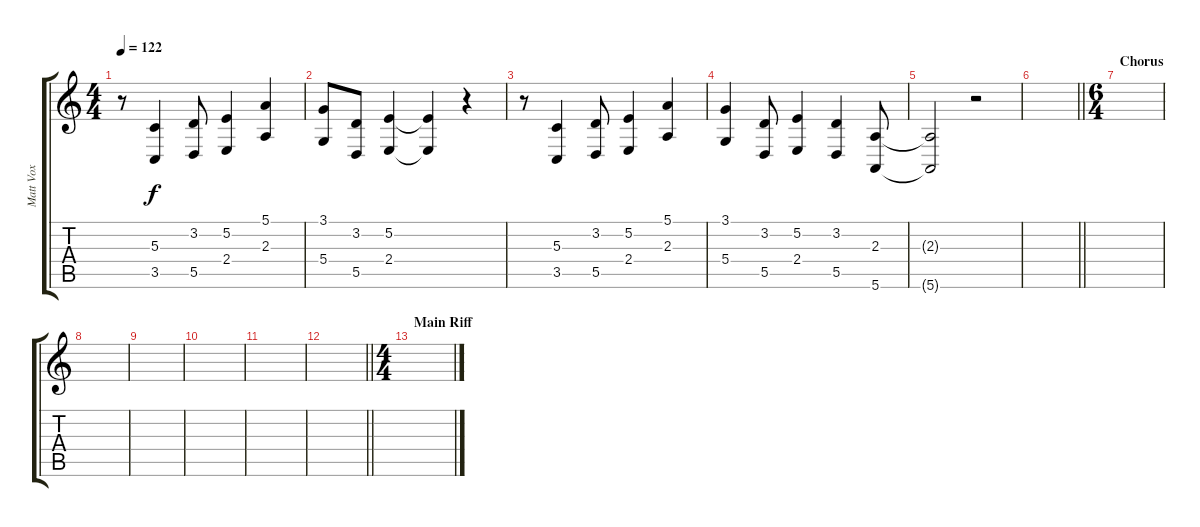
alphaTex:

\track ("Matt Vox" "Matt Vox") {instrument altosax}
\staff {score tabs}
\tuning (E4 B3 G3 D3 A2 E2) {hide}
\ts (4 4)
\tempo 122
\clef g2
\ks c
r.8{dy f} (5.3 3.5).4 (3.2 5.5).8 (5.2 2.4).4 (5.1 2.3).4 |
(3.1 5.4).8 (3.2 5.5).8 (5.2 2.4).4 (5.2{t} 2.4{t}).4 r.4 |
r.8 (5.3 3.5).4 (3.2 5.5).8 (5.2 2.4).4 (5.1 2.3).4 |
(3.1 5.4).4 (3.2 5.5).8 (5.2 2.4).4 (3.2 5.5).4 (2.3 5.6).8 |
(2.3{t} 5.6{t}).2 r.2 |
\barLineRight lightlight
|
\ts (6 4)
\section ("" "Chorus")
|
|
|
|
|
\barLineRight lightlight
|
\ts (4 4)
\section ("" "Main Riff")
